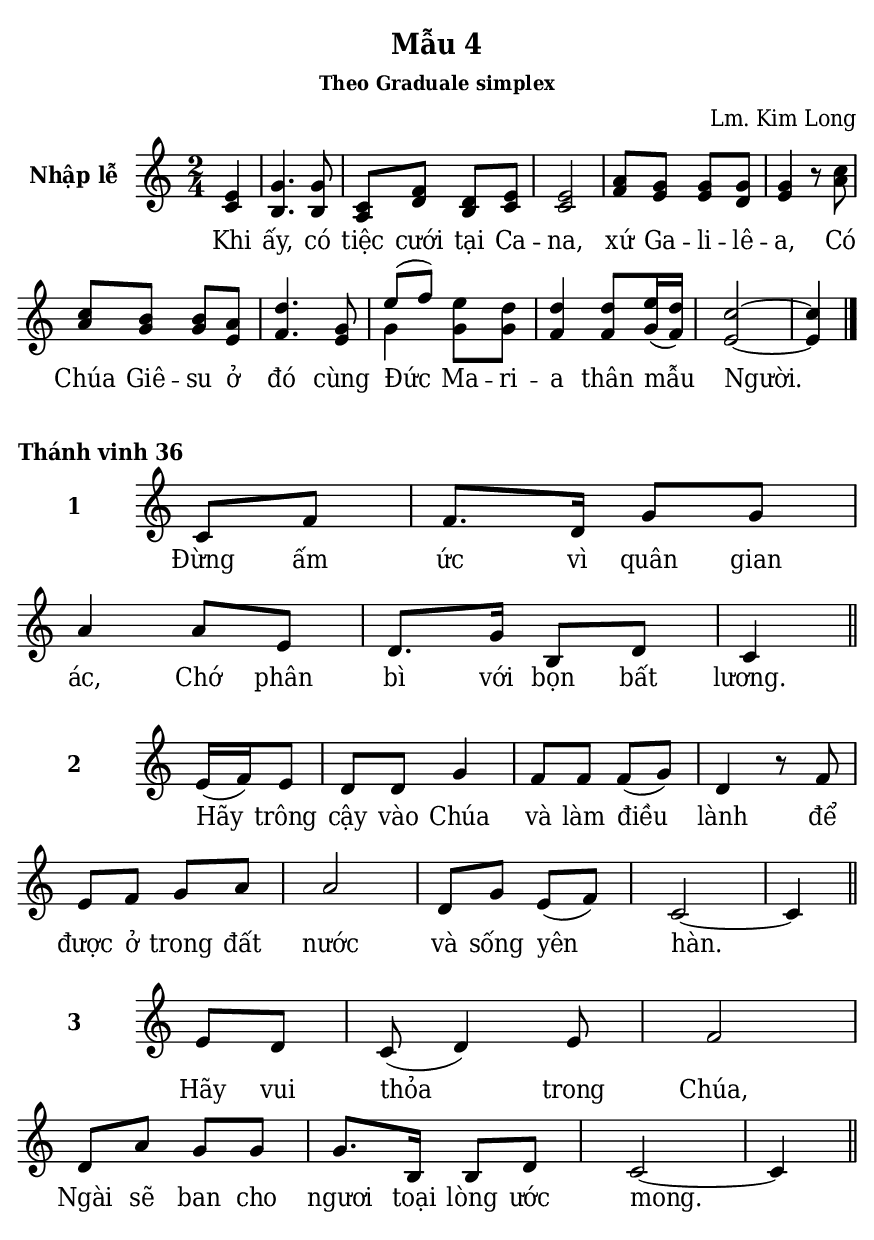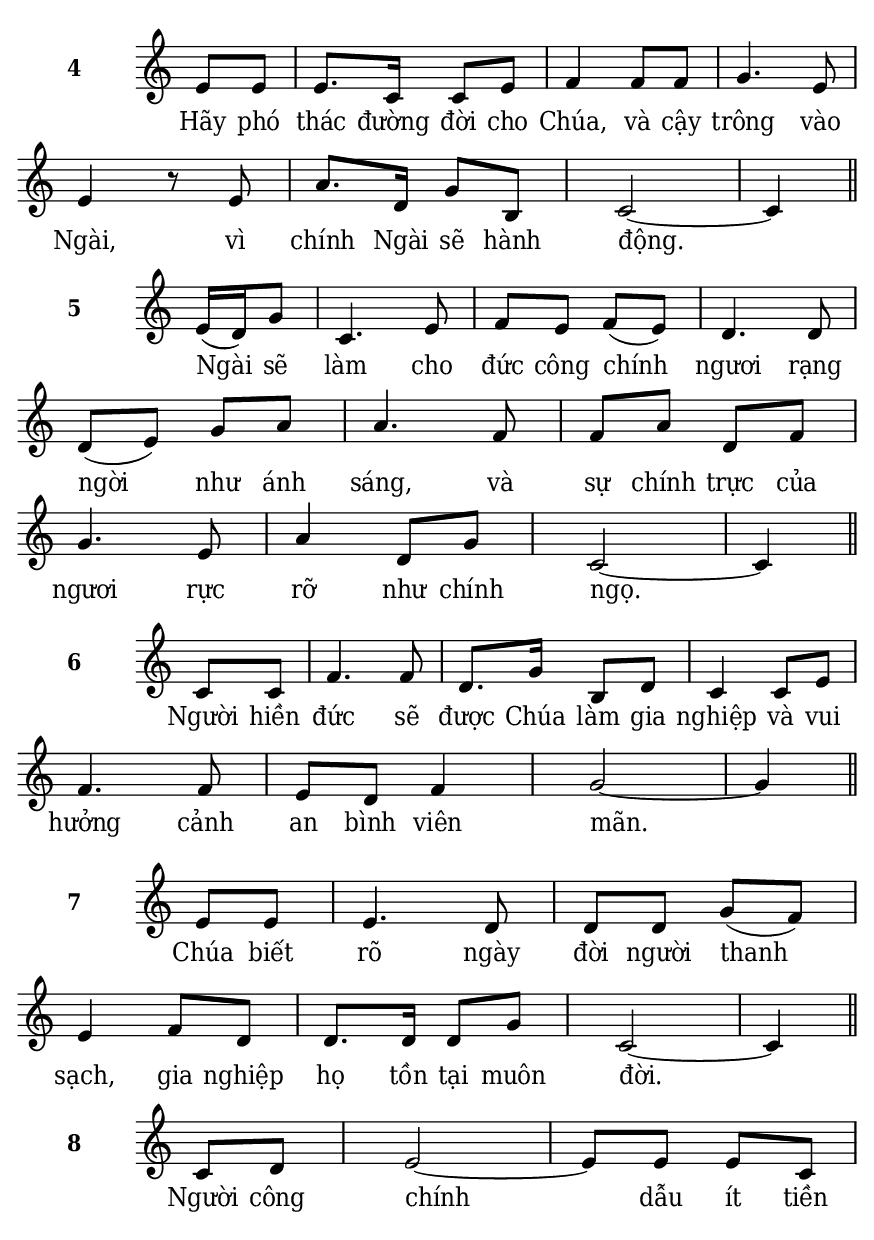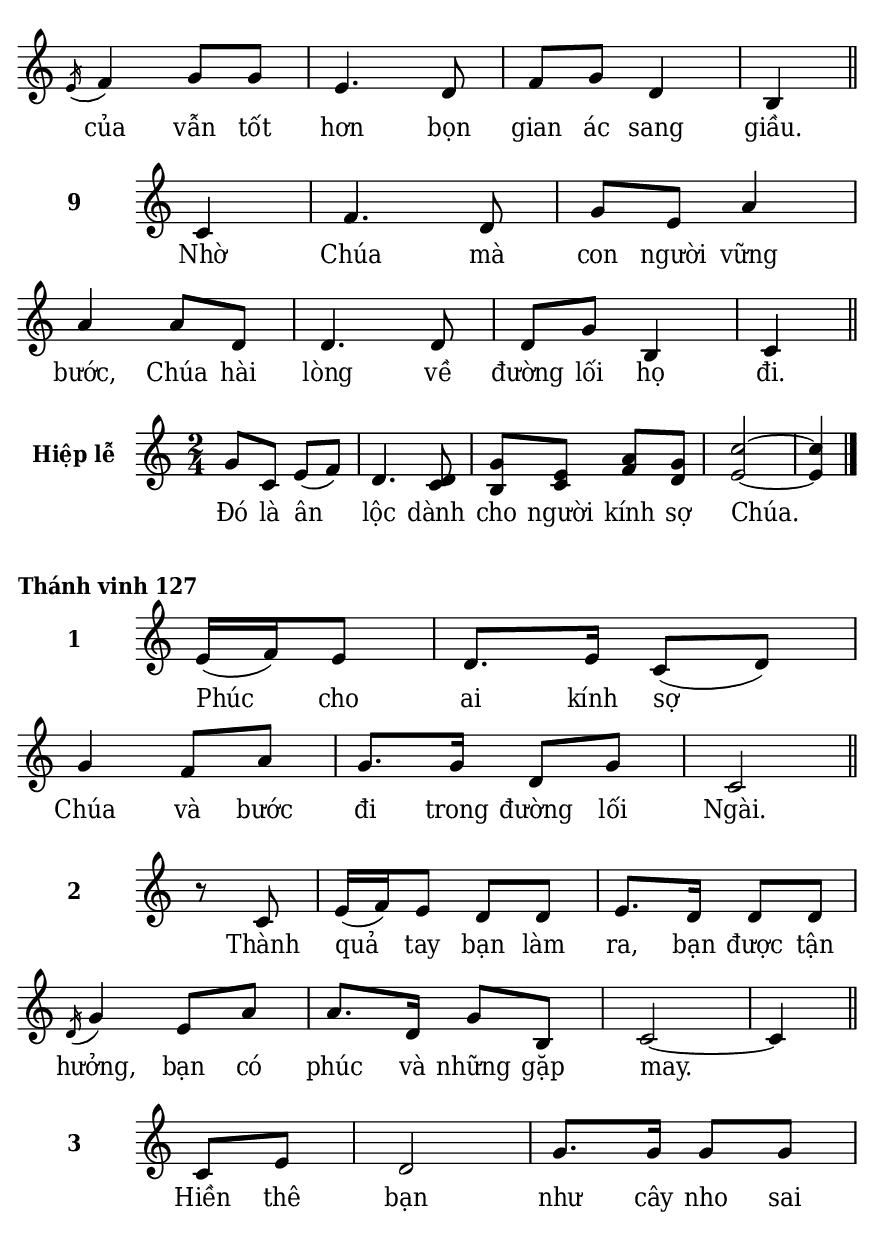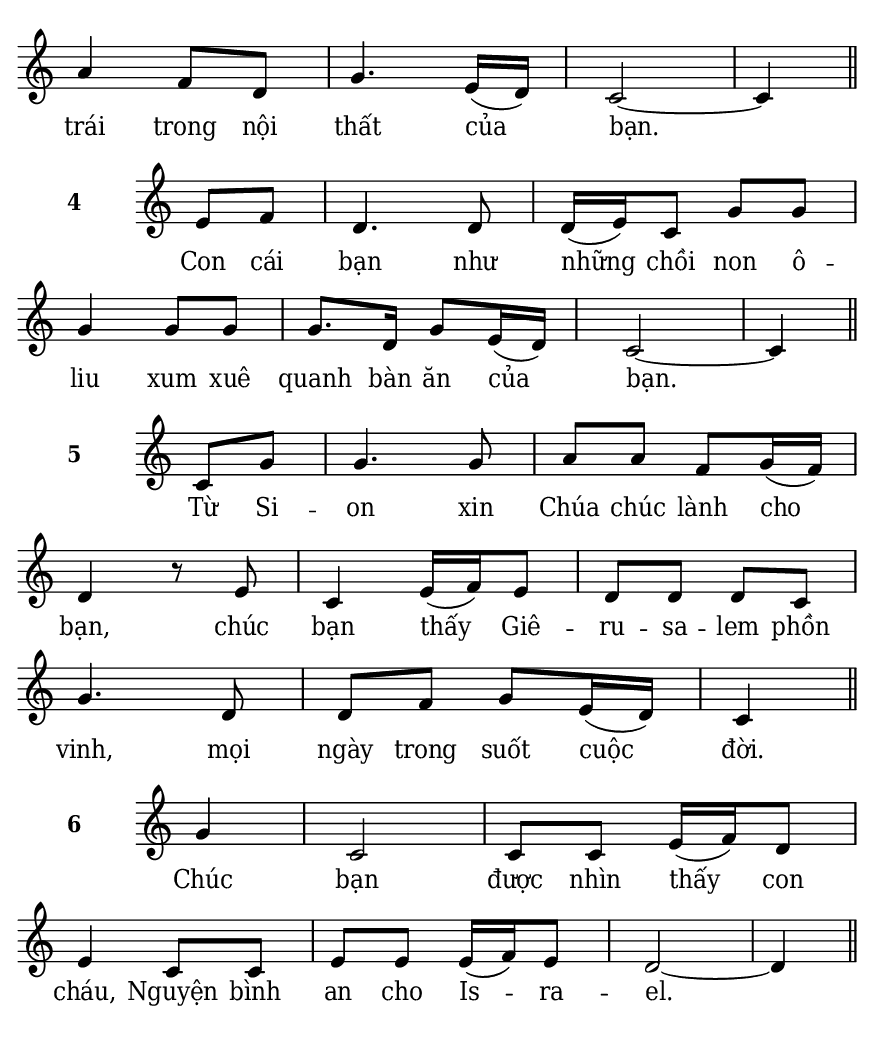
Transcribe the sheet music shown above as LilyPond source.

% Cài đặt chung
\version "2.22.1"
\include "english.ly"

\header {
  subtitle = \markup { \fontsize #1 "Mẫu 4" }
  subsubtitle = "Theo Graduale simplex"
  composer = "Lm. Kim Long"
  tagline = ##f
}

% Nhạc
nhacMauMot = \relative c' {
  \key c \major
  \time 2/4
  \partial 4
  <<
    {
      e4 |
      g4. g8 |
      c, f d e |
      e2 |
      a8 g g g |
      g4 r8 c |
      c b b a |
      d4. g,8
    }
    {
      c,4 |
      b4. b8 |
      a d b c |
      c2 |
      f8 e e d |
      e4 r8 a |
      a g g e |
      f4. e8
    }
  >>
  <<
    {
      \voiceOne
      e'8 (f)
    }
    \new Voice = "splitpart" {
      \voiceTwo
      g,4
    }
  >>
  \oneVoice
  <<
    {
      e'8 d |
      d4 d8 e16 (d) |
      c2 ~ |
      c4 \bar "|."
    }
    {
      g8 g |
      f4 f8 g16 (f) |
      e2 ~ |
      e4
    }
  >>
}

nhacMauHai = \relative c' {
  \key c \major
  \time 2/4
  \partial 4 c8 f |
  f8. d16 g8 g |
  a4 a8 e |
  d8. g16 b,8 d |
  c4 \bar "||"
}

nhacMauBa = \relative c' {
  \key c \major
  \time 2/4
  \partial 4 e16 (f) e8 |
  d d g4 |
  f8 f f (g) d4 r8 f |
  e f g a |
  a2 |
  d,8 g e (f) |
  c2 ~ |
  c4 \bar "||"
}

nhacMauBon = \relative c' {
  \key c \major
  \time 2/4
  \partial 4 e8 d |
  c (d4) e8 |
  f2 |
  d8 a' g g |
  g8. b,16 b8 d |
  c2 ~ |
  c4 \bar "||"
}

nhacMauNam = \relative c' {
  \key c \major
  \time 2/4
  \partial 4 e8 e |
  e8. c16 c8 e |
  f4 f8 f |
  g4. e8 |
  e4 r8 e |
  a8. d,16 g8 b, |
  c2 ~ |
  c4 \bar "||"
}

nhacMauSau = \relative c' {
  \key c \major
  \time 2/4
  \partial 4 e16 (d) g8 |
  c,4. e8 |
  f e f (e) |
  d4. d8 |
  d (e) g a |
  a4. f8 |
  f a d, f |
  g4. e8 |
  a4 d,8 g |
  c,2 ~ |
  c4 \bar "||"
}

nhacMauBay = \relative c' {
  \key c \major
  \time 2/4
  \partial 4 c8 c |
  f4. f8 |
  d8. g16 b,8 d |
  c4 c8 e |
  f4. f8 |
  e d f4 |
  g2 ~ |
  g4 \bar "||"
}

nhacMauTam = \relative c' {
  \key c \major
  \time 2/4
  \partial 4 e8 e |
  e4. d8 |
  d d g (f) |
  e4 f8 d |
  d8. d16 d8 g |
  c,2 ~ |
  c4 \bar "||"
}

nhacMauChin = \relative c' {
  \key c \major
  \time 2/4
  \partial 4 c8 d |
  e2 ~ |
  e8 e e c |
  \slashedGrace { e16 ( } f4) g8 g |
  e4. d8 |
  f g d4 |
  b \bar "||"
}

nhacMauMuoi = \relative c' {
  \key c \major
  \time 2/4
  \partial 4 c4 |
  f4. d8 |
  g e a4 |
  a a8 d, |
  d4. d8 |
  d g b,4 |
  c \bar "||"
}

nhacMauMuoiMot = \relative c'' {
  \key c \major
  \time 2/4
  g8 c, e (f) |
  d4.
  <<
    {
      d8 |
      g e a g |
      c2 ~ |
      c4 \bar "|."
    }
    {
      c,8 |
      b c f d |
      e2 ~ |
      e4
    }
  >>
}

nhacMauMuoiHai = \relative c' {
  \key c \major
  \time 2/4
  \partial 4 e16 (f) e8 |
  d8. e16 c8 (d) g4 f8 a |
  g8. g16 d8 g |
  c,2 \bar "||"
}

nhacMauMuoiBa = \relative c' {
  \key c \major
  \time 2/4
  \partial 4 r8 c |
  e16 (f) e8 d d |
  e8. d16 d8 d |
  \slashedGrace { d16 ( } g4) e8 a |
  a8. d,16 g8 b, |
  c2 ~ |
  c4 \bar "||"
}


nhacMauMuoiBon = \relative c' {
  \key c \major
  \time 2/4
  \partial 4 c8 e |
  d2 |
  g8. g16 g8 g |
  a4 f8 d |
  g4. e16 (d) |
  c2 ~ |
  c4 \bar "||"
}

nhacMauMuoiLam = \relative c' {
  \key c \major
  \time 2/4
  \partial 4 e8 f |
  d4. d8 |
  d16 (e) c8 g' g |
  g4 g8 g |
  g8. d16 g8 e16 (d) |
  c2 ~ |
  c4 \bar "||"
}

nhacMauMuoiSau = \relative c' {
  \key c \major
  \time 2/4
  \partial 4 c8 g' |
  g4. g8 |
  a a f g16 (f) |
  d4 r8 e |
  c4 e16 (f) e8 |
  d d d c |
  g'4. d8 |
  d f g e16 (d) |
  c4 \bar "||"
}

nhacMauMuoiBay = \relative c'' {
  \key c \major
  \time 2/4
  \partial 4 g4 |
  c,2 |
  c8 c e16 (f) d8 |
  e4 c8 c |
  e e e16 (f) e8 |
  d2 ~ |
  d4 \bar "||"
}


% Lời
loiMauMot = \lyricmode {
  Khi ấy, có tiệc cưới tại Ca -- na, xứ Ga -- li -- lê -- a,
  Có Chúa Giê -- su ở đó cùng Đức Ma -- ri -- a thân mẫu Người.
}

loiMauHai = \lyricmode {
  Đừng ấm ức vì quân gian ác,
  Chớ phân bì với bọn bất lương.
}

loiMauBa = \lyricmode {
  Hãy trông cậy vào Chúa và làm điều lành
  để được ở trong đất nước và sống yên hàn.
}

loiMauBon = \lyricmode {
  Hãy vui thỏa trong Chúa,
  Ngài sẽ ban cho ngươi toại lòng ước mong.
}

loiMauNam = \lyricmode {
  Hãy phó thác đường đời cho Chúa,
  và cậy trông vào Ngài,
  vì chính Ngài sẽ hành động.
}

loiMauSau = \lyricmode {
  Ngài sẽ làm cho đức công chính ngươi rạng ngời như ánh sáng,
  và sự chính trực của ngươi rực rỡ như chính ngọ.
}

loiMauBay = \lyricmode {
  Người hiền đức sẽ được Chúa làm gia nghiệp
  và vui hưởng cảnh an bình viên mãn.
}

loiMauTam = \lyricmode {
  Chúa biết rõ ngày đời người thanh sạch,
  gia nghiệp họ tồn tại muôn đời.
}

loiMauChin = \lyricmode {
  Người công chính dẫu ít tiền của
  vẫn tốt hơn bọn gian ác sang giầu.
}

loiMauMuoi = \lyricmode {
  Nhờ Chúa mà con người vững bước,
  Chúa hài lòng về đường lối họ đi.
}


loiMauMuoiMot = \lyricmode {
  Đó là ân lộc dành cho người kính sợ Chúa.
}


loiMauMuoiHai = \lyricmode {
  Phúc cho ai kính sợ Chúa và bước đi trong đường lối Ngài.
}


loiMauMuoiBa = \lyricmode {
  Thành quả tay bạn làm ra, bạn được tận hưởng,
  bạn có phúc và những gặp may.
}

loiMauMuoiBon = \lyricmode {
  Hiền thê bạn như cây nho sai trái
  trong nội thất của bạn.
}

loiMauMuoiLam = \lyricmode {
  Con cái bạn như những chồi non ô -- liu
  xum xuê quanh bàn ăn của bạn.
}

loiMauMuoiSau = \lyricmode {
  Từ Si -- on xin Chúa chúc lành cho bạn,
  chúc bạn thấy Giê -- ru -- sa -- lem phồn vinh,
  mọi ngày trong suốt cuộc đời.
}

loiMauMuoiBay = \lyricmode {
  Chúc bạn được nhìn thấy con cháu,
  Nguyện bình an cho Is -- ra -- el.
}

% Dàn trang
\paper {
  #(set-paper-size "a5")
  top-margin = 3\mm
  bottom-margin = 3\mm
  left-margin = 3\mm
  right-margin = 3\mm
  indent = #0
  #(define fonts
	 (make-pango-font-tree "Deja Vu Serif Condensed"
	 		       "Deja Vu Serif Condensed"
			       "Deja Vu Serif Condensed"
			       (/ 20 20)))
  print-page-number = ##f
}

\score {
  <<
    \new Staff \with {
      instrumentName = \markup { \bold "Nhập lễ" }} <<
        \clef treble
        \new Voice = beSop {
          \nhacMauMot
        }
      \new Lyrics \lyricsto beSop \loiMauMot
    >>
  >>
  \layout {
    indent = 20
    \override Lyrics.LyricSpace.minimum-distance = #1
    \override LyricHyphen.minimum-distance = #2
    \override Score.BarNumber.break-visibility = ##(#f #f #f)
    \override Score.SpacingSpanner.uniform-stretching = ##t
    ragged-last = ##f
  }
}

\markup {
  \vspace #2
  \bold "Thánh vinh 36"
}

\score {
  <<
    \new Staff \with {
      \remove "Time_signature_engraver"
      instrumentName = \markup { \bold "1" }} <<
        \clef treble
        \new Voice = beSop {
          \nhacMauHai
        }
      \new Lyrics \lyricsto beSop \loiMauHai
    >>
  >>
  \layout {
    indent = 20
    \override Lyrics.LyricSpace.minimum-distance = #1
    \override Score.BarNumber.break-visibility = ##(#f #f #f)
    \override Score.SpacingSpanner.uniform-stretching = ##t
    ragged-last = ##f
  }
}

\score {
  <<
    \new Staff \with {
      \remove "Time_signature_engraver"
      instrumentName = \markup { \bold "2" }} <<
        \clef treble
        \new Voice = beSop {
          \nhacMauBa
        }
      \new Lyrics \lyricsto beSop \loiMauBa
    >>
  >>
  \layout {
    indent = 20
    \override Lyrics.LyricSpace.minimum-distance = #1
    \override Score.BarNumber.break-visibility = ##(#f #f #f)
    \override Score.SpacingSpanner.uniform-stretching = ##t
    ragged-last = ##f
  }
}

\score {
  <<
    \new Staff \with {
      \remove "Time_signature_engraver"
      instrumentName = \markup { \bold "3" }} <<
        \clef treble
        \new Voice = beSop {
          \nhacMauBon
        }
      \new Lyrics \lyricsto beSop \loiMauBon
    >>
  >>
  \layout {
    indent = 20
    \override Lyrics.LyricSpace.minimum-distance = #1
    \override Score.BarNumber.break-visibility = ##(#f #f #f)
    \override Score.SpacingSpanner.uniform-stretching = ##t
    ragged-last = ##f
  }
}


\score {
  <<
    \new Staff \with {
      \remove "Time_signature_engraver"
      instrumentName = \markup { \bold "4" }} <<
        \clef treble
        \new Voice = beSop {
          \nhacMauNam
        }
      \new Lyrics \lyricsto beSop \loiMauNam
    >>
  >>
  \layout {
    indent = 20
    \override Lyrics.LyricSpace.minimum-distance = #1
    \override Score.BarNumber.break-visibility = ##(#f #f #f)
    \override Score.SpacingSpanner.uniform-stretching = ##t
    ragged-last = ##f
  }
}

\score {
  <<
    \new Staff \with {
      \remove "Time_signature_engraver"
      instrumentName = \markup { \bold "5" }} <<
        \clef treble
        \new Voice = beSop {
          \nhacMauSau
        }
      \new Lyrics \lyricsto beSop \loiMauSau
    >>
  >>
  \layout {
    indent = 20
    \override Lyrics.LyricSpace.minimum-distance = #1
    \override Score.BarNumber.break-visibility = ##(#f #f #f)
    \override Score.SpacingSpanner.uniform-stretching = ##t
    ragged-last = ##f
  }
}

\score {
  <<
    \new Staff \with {
      \remove "Time_signature_engraver"
      instrumentName = \markup { \bold "6" }} <<
        \clef treble
        \new Voice = beSop {
          \nhacMauBay
        }
      \new Lyrics \lyricsto beSop \loiMauBay
    >>
  >>
  \layout {
    indent = 20
    \override Lyrics.LyricSpace.minimum-distance = #1
    \override Score.BarNumber.break-visibility = ##(#f #f #f)
    \override Score.SpacingSpanner.uniform-stretching = ##t
    ragged-last = ##f
  }
}

\score {
  <<
    \new Staff \with {
      \remove "Time_signature_engraver"
      instrumentName = \markup { \bold "7" }} <<
        \clef treble
        \new Voice = beSop {
          \nhacMauTam
        }
      \new Lyrics \lyricsto beSop \loiMauTam
    >>
  >>
  \layout {
    indent = 20
    \override Lyrics.LyricSpace.minimum-distance = #1
    \override Score.BarNumber.break-visibility = ##(#f #f #f)
    \override Score.SpacingSpanner.uniform-stretching = ##t
    ragged-last = ##f
  }
}

\score {
  <<
    \new Staff \with {
      \remove "Time_signature_engraver"
      instrumentName = \markup { \bold "8" }} <<
        \clef treble
        \new Voice = beSop {
          \nhacMauChin
        }
      \new Lyrics \lyricsto beSop \loiMauChin
    >>
  >>
  \layout {
    indent = 20
    \override Lyrics.LyricSpace.minimum-distance = #1
    \override Score.BarNumber.break-visibility = ##(#f #f #f)
    \override Score.SpacingSpanner.uniform-stretching = ##t
    ragged-last = ##f
  }
}

\score {
  <<
    \new Staff \with {
      \remove "Time_signature_engraver"
      instrumentName = \markup { \bold "9" }} <<
        \clef treble
        \new Voice = beSop {
          \nhacMauMuoi
        }
      \new Lyrics \lyricsto beSop \loiMauMuoi
    >>
  >>
  \layout {
    indent = 20
    \override Lyrics.LyricSpace.minimum-distance = #1
    \override Score.BarNumber.break-visibility = ##(#f #f #f)
    \override Score.SpacingSpanner.uniform-stretching = ##t
    ragged-last = ##f
  }
}

\score {
  <<
    \new Staff \with {
      instrumentName = \markup { \bold "Hiệp lễ" }} <<
        \clef treble
        \new Voice = beSop {
          \nhacMauMuoiMot
        }
      \new Lyrics \lyricsto beSop \loiMauMuoiMot
    >>
  >>
  \layout {
    indent = 20
    \override Lyrics.LyricSpace.minimum-distance = #1
    \override Score.BarNumber.break-visibility = ##(#f #f #f)
    \override Score.SpacingSpanner.uniform-stretching = ##t
    ragged-last = ##f
  }
}

\markup {
  \vspace #2
  \bold "Thánh vinh 127"
}

\score {
  <<
    \new Staff \with {
      \remove "Time_signature_engraver"
      instrumentName = \markup { \bold "1" }} <<
        \clef treble
        \new Voice = beSop {
          \nhacMauMuoiHai
        }
      \new Lyrics \lyricsto beSop \loiMauMuoiHai
    >>
  >>
  \layout {
    indent = 20
    \override Lyrics.LyricSpace.minimum-distance = #1
    \override Score.BarNumber.break-visibility = ##(#f #f #f)
    \override Score.SpacingSpanner.uniform-stretching = ##t
    ragged-last = ##f
  }
}

\score {
  <<
    \new Staff \with {
      \remove "Time_signature_engraver"
      instrumentName = \markup { \bold "2" }} <<
        \clef treble
        \new Voice = beSop {
          \nhacMauMuoiBa
        }
      \new Lyrics \lyricsto beSop \loiMauMuoiBa
    >>
  >>
  \layout {
    indent = 20
    \override Lyrics.LyricSpace.minimum-distance = #1
    \override Score.BarNumber.break-visibility = ##(#f #f #f)
    \override Score.SpacingSpanner.uniform-stretching = ##t
    ragged-last = ##f
  }
}

\score {
  <<
    \new Staff \with {
      \remove "Time_signature_engraver"
      instrumentName = \markup { \bold "3" }} <<
        \clef treble
        \new Voice = beSop {
          \nhacMauMuoiBon
        }
      \new Lyrics \lyricsto beSop \loiMauMuoiBon
    >>
  >>
  \layout {
    indent = 20
    \override Lyrics.LyricSpace.minimum-distance = #1
    \override Score.BarNumber.break-visibility = ##(#f #f #f)
    \override Score.SpacingSpanner.uniform-stretching = ##t
    ragged-last = ##f
  }
}

\score {
  <<
    \new Staff \with {
      \remove "Time_signature_engraver"
      instrumentName = \markup { \bold "4" }} <<
        \clef treble
        \new Voice = beSop {
          \nhacMauMuoiLam
        }
      \new Lyrics \lyricsto beSop \loiMauMuoiLam
    >>
  >>
  \layout {
    indent = 20
    \override Lyrics.LyricSpace.minimum-distance = #1
    \override Score.BarNumber.break-visibility = ##(#f #f #f)
    \override Score.SpacingSpanner.uniform-stretching = ##t
    ragged-last = ##f
  }
}

\score {
  <<
    \new Staff \with {
      \remove "Time_signature_engraver"
      instrumentName = \markup { \bold "5" }} <<
        \clef treble
        \new Voice = beSop {
          \nhacMauMuoiSau
        }
      \new Lyrics \lyricsto beSop \loiMauMuoiSau
    >>
  >>
  \layout {
    indent = 20
    \override Lyrics.LyricSpace.minimum-distance = #1
    \override LyricHyphen.minimum-distance = #2
    \override Score.BarNumber.break-visibility = ##(#f #f #f)
    \override Score.SpacingSpanner.uniform-stretching = ##t
    ragged-last = ##f
  }
}

\score {
  <<
    \new Staff \with {
      \remove "Time_signature_engraver"
      instrumentName = \markup { \bold "6" }} <<
        \clef treble
        \new Voice = beSop {
          \nhacMauMuoiBay
        }
      \new Lyrics \lyricsto beSop \loiMauMuoiBay
    >>
  >>
  \layout {
    indent = 20
    \override Lyrics.LyricSpace.minimum-distance = #1
    \override Score.BarNumber.break-visibility = ##(#f #f #f)
    \override Score.SpacingSpanner.uniform-stretching = ##t
    ragged-last = ##f
  }
}
